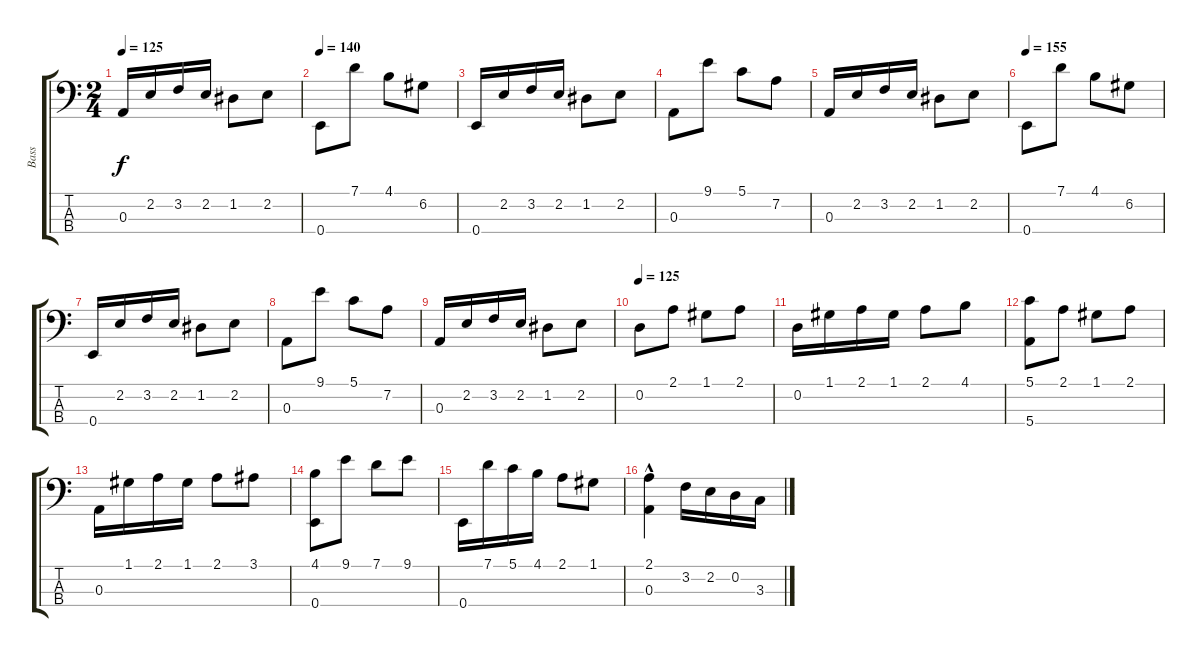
\track ("Bass" "Bass") {instrument electricbassfinger}
\staff {score tabs}
\tuning (G2 D2 A1 E1) {hide}
\ts (2 4)
\tempo 125
\clef f4
\ks c
0.3.16{dy f} 2.2.16 3.2.16 2.2.16 1.2.8 2.2.8 |
\tempo 140
0.4.8 7.1.8 4.1.8 6.2.8 |
0.4.16 2.2.16 3.2.16 2.2.16 1.2.8 2.2.8 |
0.3.8 9.1.8 5.1.8 7.2.8 |
0.3.16 2.2.16 3.2.16 2.2.16 1.2.8 2.2.8 |
\tempo 155
0.4.8 7.1.8 4.1.8 6.2.8 |
0.4.16 2.2.16 3.2.16 2.2.16 1.2.8 2.2.8 |
0.3.8 9.1.8 5.1.8 7.2.8 |
0.3.16 2.2.16 3.2.16 2.2.16 1.2.8 2.2.8 |
\tempo 125
0.2.8 2.1.8 1.1.8 2.1.8 |
0.2.16 1.1.16 2.1.16 1.1.16 2.1.8 4.1.8 |
(5.1 5.4).8 2.1.8 1.1.8 2.1.8 |
0.3.16 1.1.16 2.1.16 1.1.16 2.1.8 3.1.8 |
(4.1 0.4).8 9.1.8 7.1.8 9.1.8 |
0.4.16 7.1.16 5.1.16 4.1.16 2.1.8 1.1.8 |
(2.1 0.3{hac}).4 3.2.16 2.2.16 0.2.16 3.3.16
